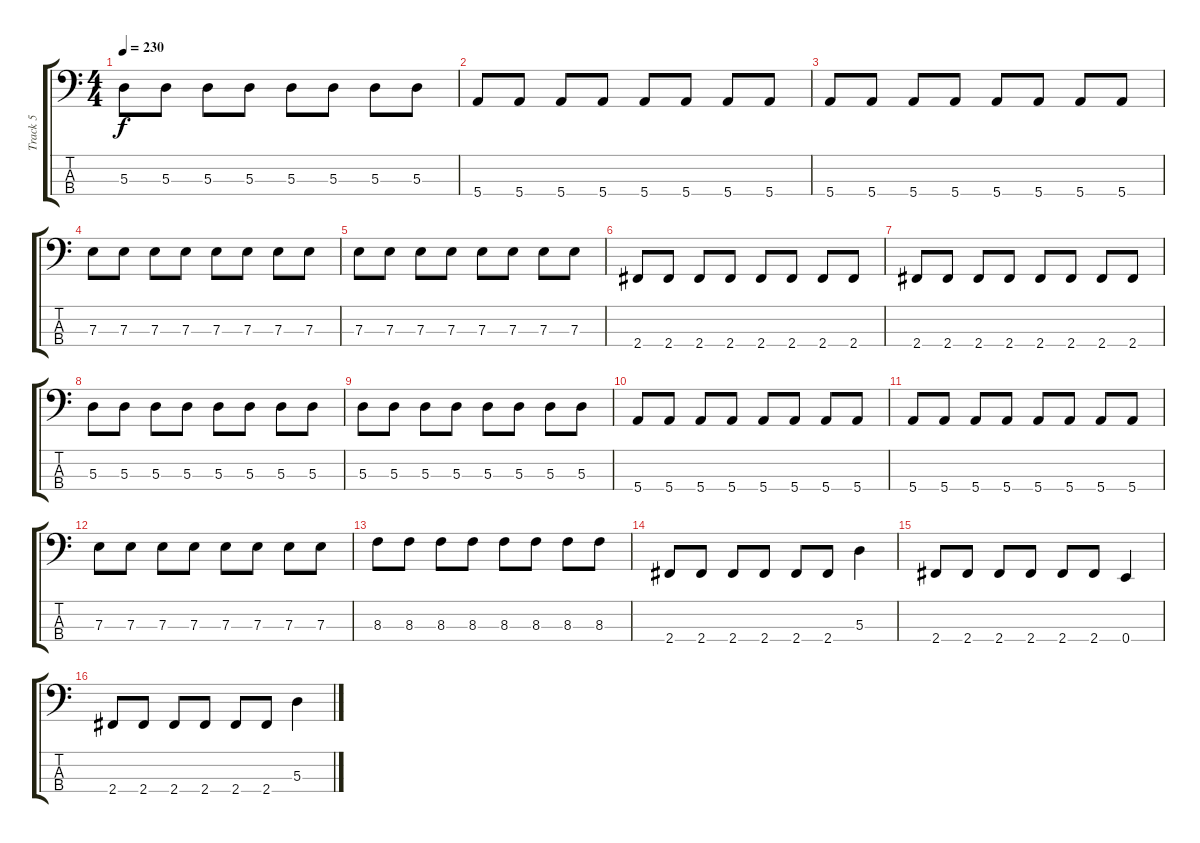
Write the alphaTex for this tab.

\track ("Track 5" "Track 5") {instrument acousticguitarnylon}
\staff {score tabs}
\tuning (G2 D2 A1 E1) {hide}
\ts (4 4)
\tempo 230
\clef f4
\ks c
5.3.8{dy f} 5.3.8 5.3.8 5.3.8 5.3.8 5.3.8 5.3.8 5.3.8 |
5.4.8 5.4.8 5.4.8 5.4.8 5.4.8 5.4.8 5.4.8 5.4.8 |
5.4.8 5.4.8 5.4.8 5.4.8 5.4.8 5.4.8 5.4.8 5.4.8 |
7.3.8 7.3.8 7.3.8 7.3.8 7.3.8 7.3.8 7.3.8 7.3.8 |
7.3.8 7.3.8 7.3.8 7.3.8 7.3.8 7.3.8 7.3.8 7.3.8 |
2.4.8 2.4.8 2.4.8 2.4.8 2.4.8 2.4.8 2.4.8 2.4.8 |
2.4.8 2.4.8 2.4.8 2.4.8 2.4.8 2.4.8 2.4.8 2.4.8 |
5.3.8 5.3.8 5.3.8 5.3.8 5.3.8 5.3.8 5.3.8 5.3.8 |
5.3.8 5.3.8 5.3.8 5.3.8 5.3.8 5.3.8 5.3.8 5.3.8 |
5.4.8 5.4.8 5.4.8 5.4.8 5.4.8 5.4.8 5.4.8 5.4.8 |
5.4.8 5.4.8 5.4.8 5.4.8 5.4.8 5.4.8 5.4.8 5.4.8 |
7.3.8 7.3.8 7.3.8 7.3.8 7.3.8 7.3.8 7.3.8 7.3.8 |
8.3.8 8.3.8 8.3.8 8.3.8 8.3.8 8.3.8 8.3.8 8.3.8 |
2.4.8 2.4.8 2.4.8 2.4.8 2.4.8 2.4.8 5.3.4 |
2.4.8 2.4.8 2.4.8 2.4.8 2.4.8 2.4.8 0.4.4 |
2.4.8 2.4.8 2.4.8 2.4.8 2.4.8 2.4.8 5.3.4
